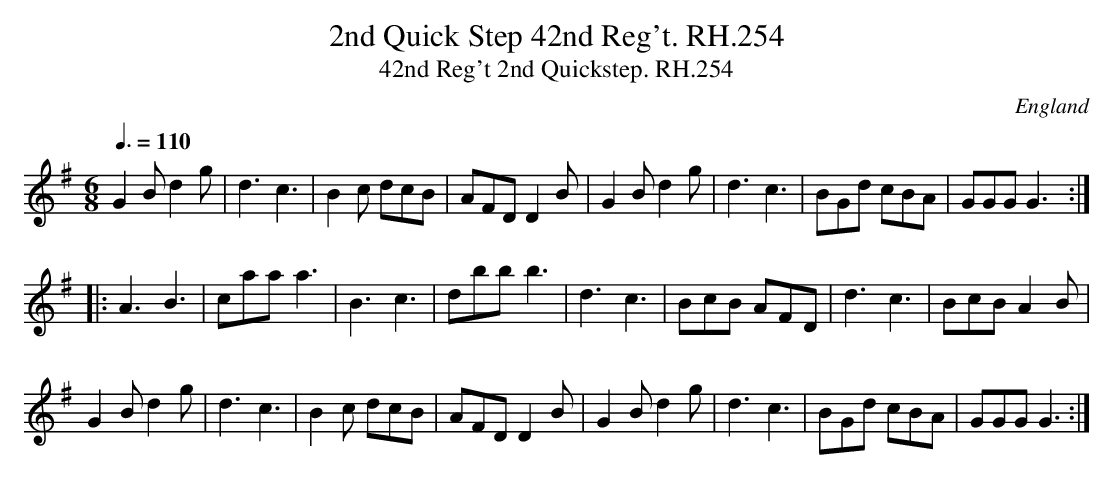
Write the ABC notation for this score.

X:1
T:2nd Quick Step 42nd Reg't. RH.254
T:42nd Reg't 2nd Quickstep. RH.254
L:1/8
M:6/8
O:England
Q:3/8=110
K:G
G2B d2g|d3 c3|B2c dcB|AFD D2B|\
G2B d2g|d3 c3|BGd cBA|GGG G3:|!
|:A3 B3|caa a3|B3 c3|dbb b3|\
d3 c3|BcB AFD|d3 c3|BcB A2B|!
G2B d2g|d3 c3|B2c dcB|AFD D2B|\
G2B d2g|d3 c3|BGd cBA|GGG G3:|
